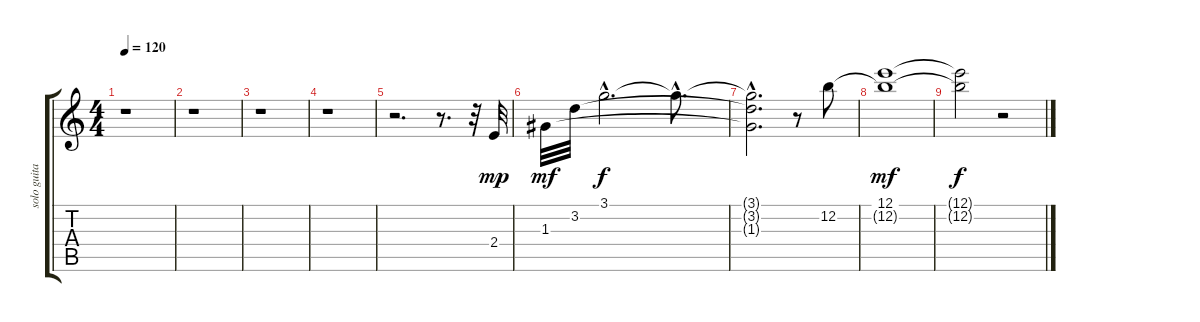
\track ("solo guitar" "solo guita") {instrument overdrivenguitar}
\staff {score tabs}
\tuning (E4 B3 G3 D3 A2 E2) {hide}
\ts (4 4)
\tempo 120
\clef g2
\ks c
r.1{dy mp instrument overdrivenguitar} |
r.1 |
r.1 |
r.1 |
r.2{d} r.8{d} r.32 2.4.32 |
1.3.32{dy mf} 3.2.32 3.1{hac}.2{d dy f} 3.1{hac t}.8{d} |
(3.1{hac t} 3.2{hac t} 1.3{hac t}).2{d} r.8 12.2.8 |
(12.1 12.2{t}).1{dy mf} |
(12.1{t} 12.2{t}).2{dy f} r.2
